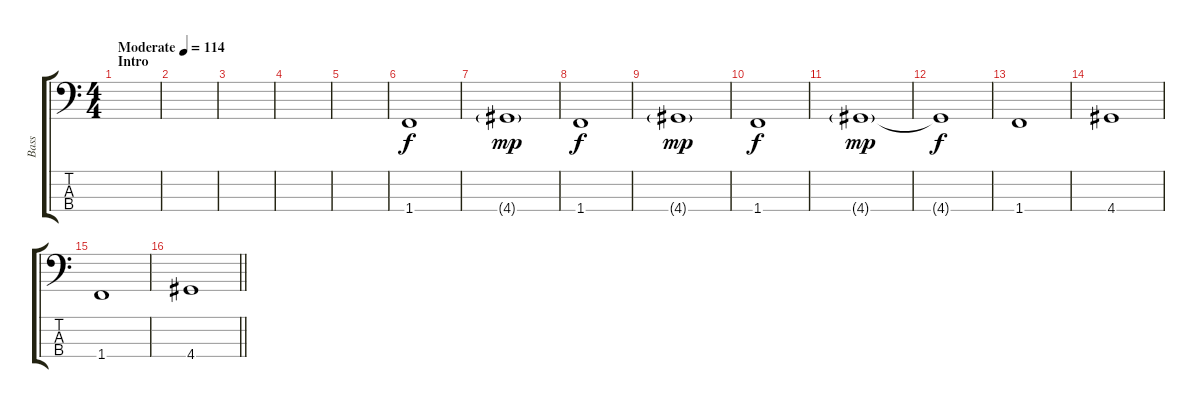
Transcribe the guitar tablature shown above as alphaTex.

\track ("Bass" "Bass") {instrument electricbassfinger}
\staff {score tabs}
\tuning (G2 D2 A1 E1) {hide}
\ts (4 4)
\section ("" "Intro")
\tempo (114 "Moderate")
\clef f4
\ks c
|
|
|
|
|
1.4.1 |
4.4{g}.1{dy mp} |
1.4.1{dy f} |
4.4{g}.1{dy mp} |
1.4.1{dy f} |
4.4{g}.1{dy mp} |
4.4{t}.1{dy f} |
1.4.1 |
4.4.1 |
1.4.1 |
\barLineRight lightlight
4.4.1
